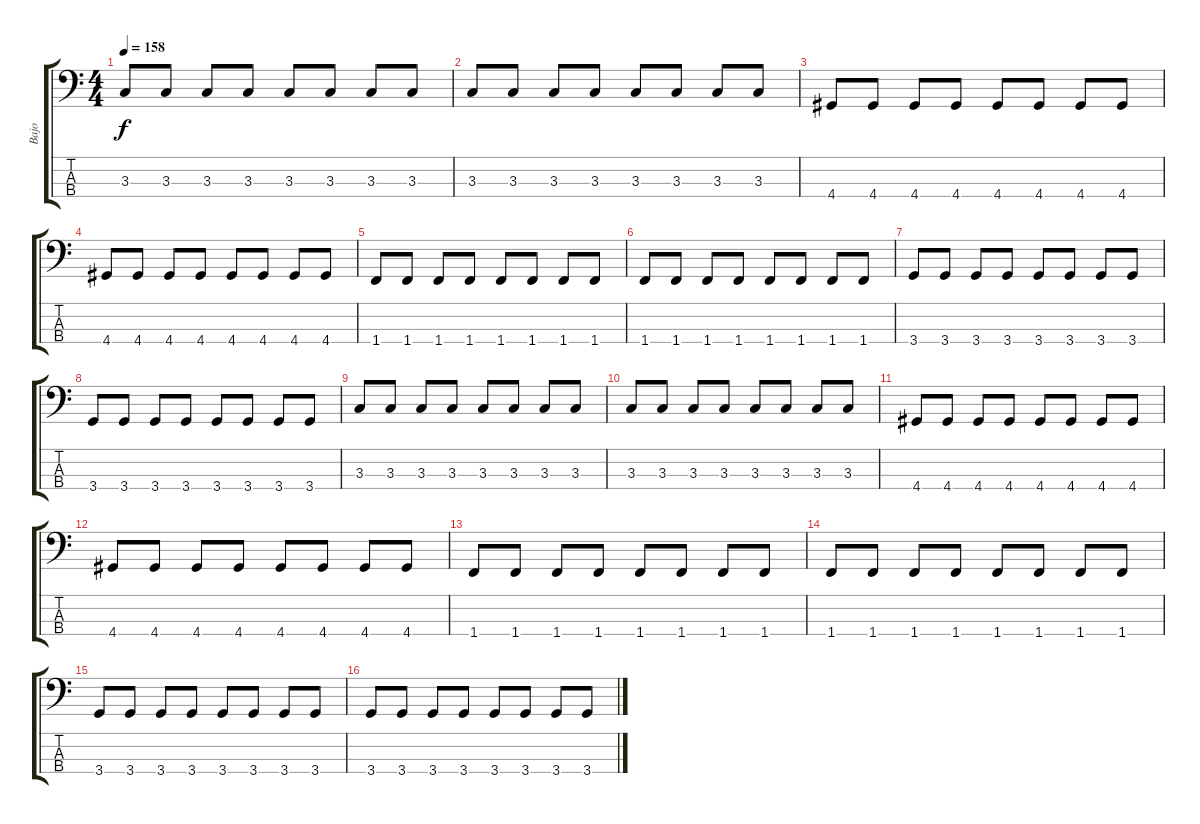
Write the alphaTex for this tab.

\track ("Bajo" "Bajo") {instrument electricbassfinger}
\staff {score tabs}
\tuning (G2 D2 A1 E1) {hide}
\ts (4 4)
\tempo 158
\clef f4
\ks c
3.3.8{dy f} 3.3.8 3.3.8 3.3.8 3.3.8 3.3.8 3.3.8 3.3.8 |
3.3.8 3.3.8 3.3.8 3.3.8 3.3.8 3.3.8 3.3.8 3.3.8 |
4.4.8 4.4.8 4.4.8 4.4.8 4.4.8 4.4.8 4.4.8 4.4.8 |
4.4.8 4.4.8 4.4.8 4.4.8 4.4.8 4.4.8 4.4.8 4.4.8 |
1.4.8 1.4.8 1.4.8 1.4.8 1.4.8 1.4.8 1.4.8 1.4.8 |
1.4.8 1.4.8 1.4.8 1.4.8 1.4.8 1.4.8 1.4.8 1.4.8 |
3.4.8 3.4.8 3.4.8 3.4.8 3.4.8 3.4.8 3.4.8 3.4.8 |
3.4.8 3.4.8 3.4.8 3.4.8 3.4.8 3.4.8 3.4.8 3.4.8 |
3.3.8 3.3.8 3.3.8 3.3.8 3.3.8 3.3.8 3.3.8 3.3.8 |
3.3.8 3.3.8 3.3.8 3.3.8 3.3.8 3.3.8 3.3.8 3.3.8 |
4.4.8 4.4.8 4.4.8 4.4.8 4.4.8 4.4.8 4.4.8 4.4.8 |
4.4.8 4.4.8 4.4.8 4.4.8 4.4.8 4.4.8 4.4.8 4.4.8 |
1.4.8 1.4.8 1.4.8 1.4.8 1.4.8 1.4.8 1.4.8 1.4.8 |
1.4.8 1.4.8 1.4.8 1.4.8 1.4.8 1.4.8 1.4.8 1.4.8 |
3.4.8 3.4.8 3.4.8 3.4.8 3.4.8 3.4.8 3.4.8 3.4.8 |
3.4.8 3.4.8 3.4.8 3.4.8 3.4.8 3.4.8 3.4.8 3.4.8
